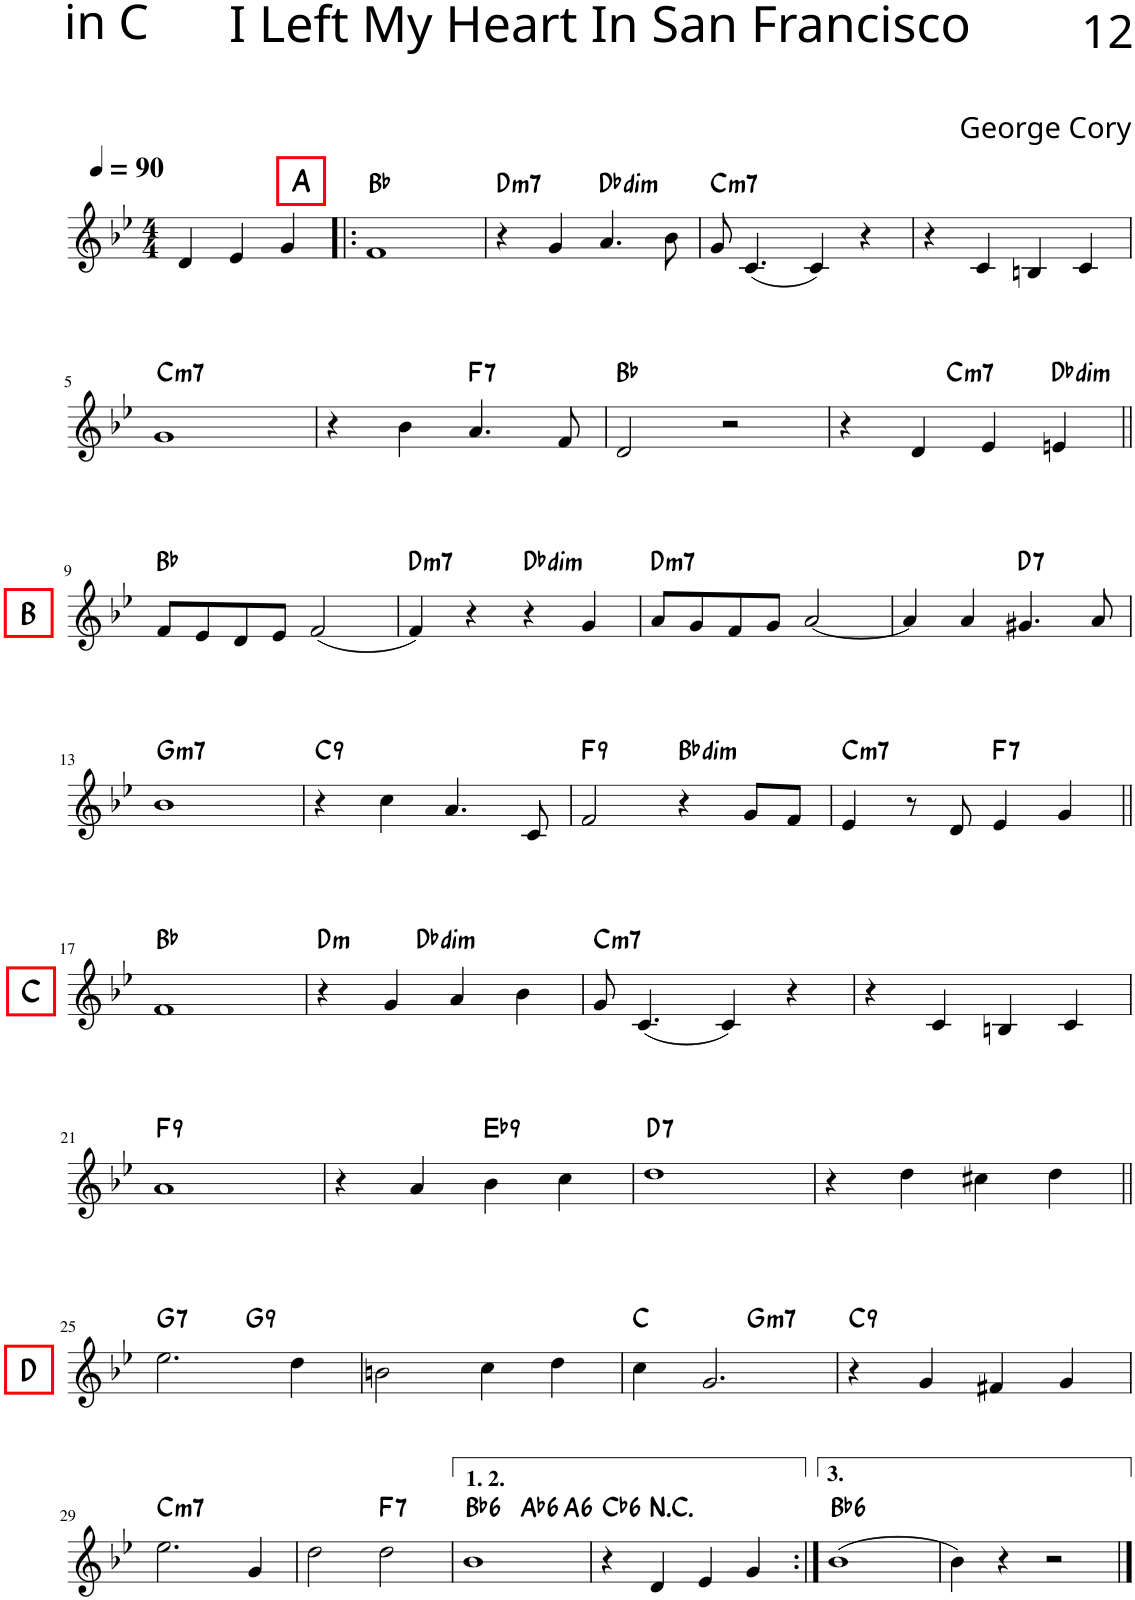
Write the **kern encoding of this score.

**kern	**harte
*part1	*part1
*staff1	*
*I"Piano	*
*I'Pno.	*
*clefG2	*
*k[b-e-]	*
*M4/4	*
*MM90	*
=	=
4d/	.
4e-/	.
4g/	.
=1!|:	=1!|:
!LO:TX:a:B:t=A	!
1f	Bb:maj
=2	=2
!	!LO:H:kt=m7
4r	D:min7
4g/	.
!	!LO:H:kt=dim
4.a/	Db:dim
8b-\	.
=3	=3
!	!LO:H:kt=m7
8g/	C:min7
(4.c/	.
4c/)	.
4r	.
=4	=4
4r	.
4c/	.
4Bn/	.
4c/	.
!!LO:LB:g=z
=5	=5
!	!LO:H:kt=m7
1g	C:min7
=6	=6
4r	.
4b-\	.
!	!LO:H:kt=7
4.a/	F:7
8f/	.
=7	=7
2d/	Bb:maj
2r	.
=8	=8
*^	*
4r	4.ryy	.
4d/	.	.
!	!	!LO:H:kt=m7
.	2ryy	C:min7
4e-/	.	.
!	!	!LO:H:kt=dim
4en/	.	Db:dim
.	8ryy	.
!!LO:LB:g=z	!!
=9||	=9||	=9||
!LO:TX:a:B:t=B	!	!
*v	*v	*
8f/L	Bb:maj
8e-/	.
8d/	.
8e-/J	.
(2f/	.
=10	=10
!	!LO:H:kt=m7
4f/)	D:min7
4r	.
!	!LO:H:kt=dim
4r	Db:dim
4g/	.
=11	=11
!	!LO:H:kt=m7
8a/L	D:min7
8g/	.
8f/	.
8g/J	.
[2a/	.
=12	=12
4a/]	.
4a/	.
!	!LO:H:kt=7
4.g#X/	D:7
8a/	.
!!LO:LB:g=z
=13	=13
!	!LO:H:kt=m7
1b-	G:min7
=14	=14
!	!LO:H:kt=9
4r	C:9
4cc\	.
4.a/	.
8c/	.
=15	=15
!	!LO:H:kt=9
2f/	F:9
!	!LO:H:kt=dim
4r	Bb:dim
8g/L	.
8f/J	.
=16	=16
!	!LO:H:kt=m7
4e-/	C:min7
8r	.
8d/	.
!	!LO:H:kt=7
4e-/	F:7
4g/	.
!!LO:LB:g=z
=17||	=17||
!LO:TX:a:B:t=C	!
1f	Bb:maj
=18	=18
!	!LO:H:kt=m
*^	*
4r	4.ryy	D:min
4g/	.	.
!	!	!LO:H:kt=dim
.	2ryy	Db:dim
4a/	.	.
4b-\	.	.
.	8ryy	.
=19	=19	=19
!	!	!LO:H:kt=m7
*v	*v	*
8g/	C:min7
(4.c/	.
4c/)	.
4r	.
=20	=20
4r	.
4c/	.
4Bn/	.
4c/	.
!!LO:LB:g=z
=21	=21
!	!LO:H:kt=9
1a	F:9
=22	=22
4r	.
4a/	.
!	!LO:H:kt=9
4b-\	Eb:9
4cc\	.
=23	=23
!	!LO:H:kt=7
1dd	D:7
=24	=24
4r	.
4dd\	.
4cc#X\	.
4dd\	.
!!LO:LB:g=z
=25||	=25||
!LO:TX:a:B:t=D	!LO:H:kt=7
*^	*
2.ee-\	2ryy	G:7
!	!	!LO:H:kt=9
.	2ryy	G:9
4dd\	.	.
*v	*v	*
=26	=26
2bn\	.
4cc\	.
4dd\	.
=27	=27
*^	*
4cc\	2ryy	C:maj
2.g/	.	.
!	!	!LO:H:kt=m7
.	2ryy	G:min7
=28	=28	=28
!	!	!LO:H:kt=9
*v	*v	*
4r	C:9
4g/	.
4f#X/	.
4g/	.
!!LO:LB:g=z
=29	=29
!	!LO:H:kt=m7
2.ee-\	C:min7
4g/	.
=30	=30
2dd\	.
!	!LO:H:kt=7
2dd\	F:7
=31	=31
!	!LO:H:kt=6
*^	*
*	*^	*
1b-	2ryy	2.ryy	Bb:maj6
!	!	!	!LO:H:kt=6
.	2ryy	.	Ab:maj6
!	!	!	!LO:H:kt=6
.	.	4ryy	A:maj6
=32	=32	=32	=32
!	!	!	!LO:H:kt=6
*v	*v	*v	*
4r	Cb:maj6
!	!LO:H:kt=N.C.
4d/	N
4e-/	.
4g/	.
=33:|!	=33:|!
!	!LO:H:kt=6
(1b-	Bb:maj6
=34	=34
4b-\)	.
4r	.
2r	.
==	==
*-	*-
